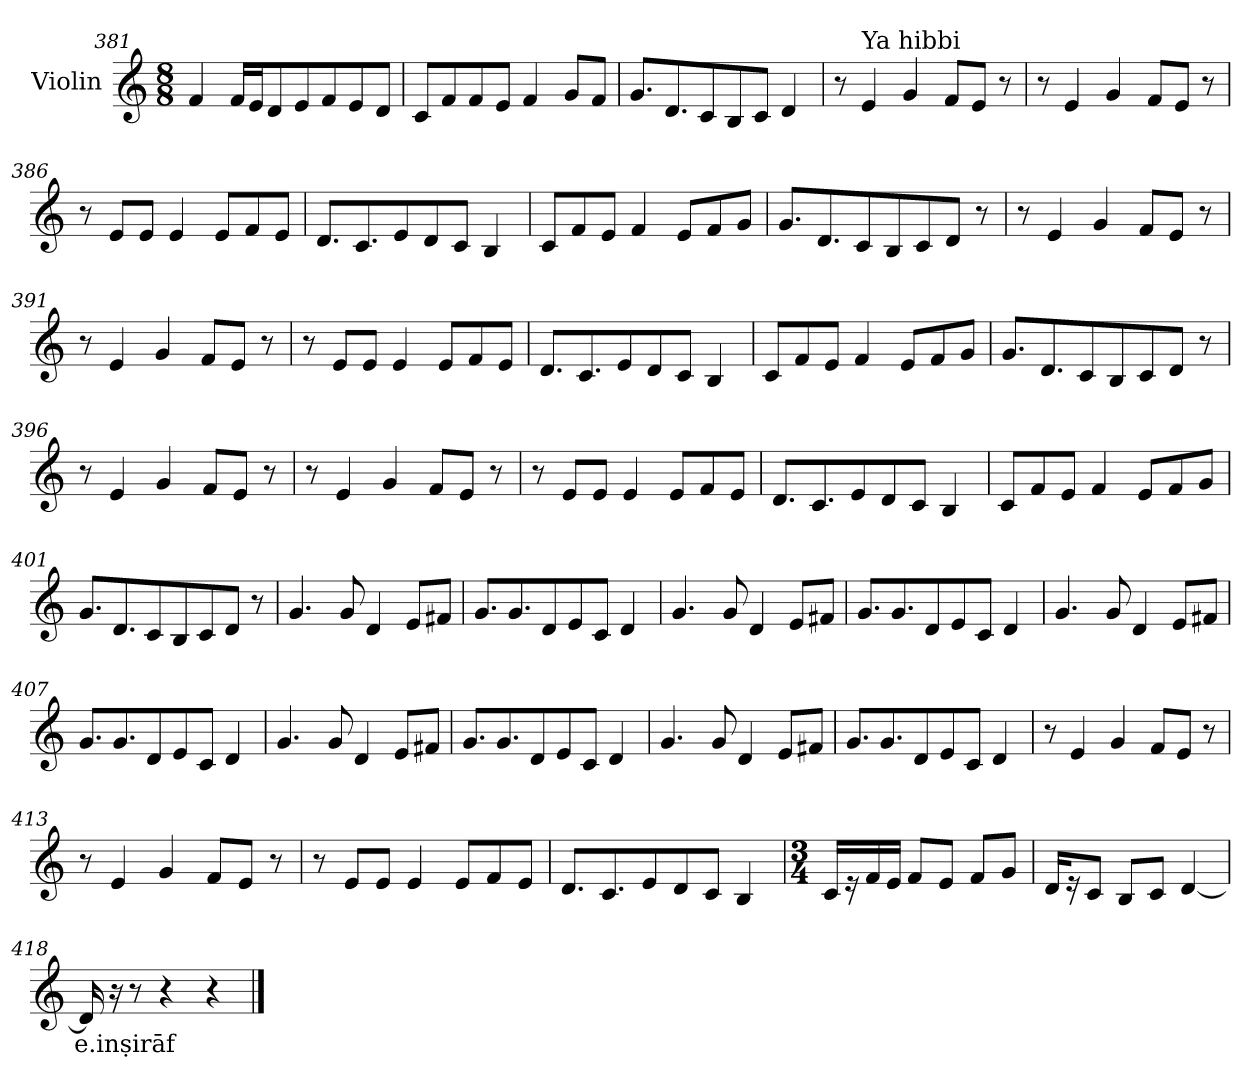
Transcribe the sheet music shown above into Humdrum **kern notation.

**kern	**text
*part1	*part1
*staff1	*staff1
*I"Violin	*
*clefG2	*
*k[]	*
*M8/8	*
=381	=381
4f/	.
16f/LL	.
16e/J	.
8d/	.
8e/	.
8f/	.
8e/	.
8d/J	.
=382	=382
8c/L	.
8f/	.
8f/	.
8e/J	.
4f/	.
8g/L	.
8f/J	.
!!LO:LB:g=z
=383	=383
8.g/L	.
8.d/	.
8c/	.
8B/	.
8c/J	.
4d/	.
=384	=384
8r	.
!LO:TX:a:t=Ya hibbi	!
4e/	.
4g/	.
8f/L	.
8e/J	.
8r	.
=385	=385
8r	.
4e/	.
4g/	.
8f/L	.
8e/J	.
8r	.
=386	=386
8r	.
8e/L	.
8e/J	.
4e/	.
8e/L	.
8f/	.
8e/J	.
!!LO:LB:g=z
=387	=387
8.d/L	.
8.c/	.
8e/	.
8d/	.
8c/J	.
4B/	.
=388	=388
8c/L	.
8f/	.
8e/J	.
4f/	.
8e/L	.
8f/	.
8g/J	.
=389	=389
8.g/L	.
8.d/	.
8c/	.
8B/	.
8c/	.
8d/J	.
8r	.
=390	=390
8r	.
4e/	.
4g/	.
8f/L	.
8e/J	.
8r	.
!!LO:PB:g=z
=391	=391
8r	.
4e/	.
4g/	.
8f/L	.
8e/J	.
8r	.
=392	=392
8r	.
8e/L	.
8e/J	.
4e/	.
8e/L	.
8f/	.
8e/J	.
=393	=393
8.d/L	.
8.c/	.
8e/	.
8d/	.
8c/J	.
4B/	.
=394	=394
8c/L	.
8f/	.
8e/J	.
4f/	.
8e/L	.
8f/	.
8g/J	.
!!LO:PB:g=z
=395	=395
8.g/L	.
8.d/	.
8c/	.
8B/	.
8c/	.
8d/J	.
8r	.
=396	=396
8r	.
4e/	.
4g/	.
8f/L	.
8e/J	.
8r	.
=397	=397
8r	.
4e/	.
4g/	.
8f/L	.
8e/J	.
8r	.
=398	=398
8r	.
8e/L	.
8e/J	.
4e/	.
8e/L	.
8f/	.
8e/J	.
!!LO:LB:g=z
=399	=399
8.d/L	.
8.c/	.
8e/	.
8d/	.
8c/J	.
4B/	.
=400	=400
8c/L	.
8f/	.
8e/J	.
4f/	.
8e/L	.
8f/	.
8g/J	.
=401	=401
8.g/L	.
8.d/	.
8c/	.
8B/	.
8c/	.
8d/J	.
8r	.
=402	=402
4.g/	.
8g/	.
4d/	.
8e/L	.
8f#X/J	.
!!LO:LB:g=z
=403	=403
8.g/L	.
8.g/	.
8d/	.
8e/	.
8c/J	.
4d/	.
=404	=404
4.g/	.
8g/	.
4d/	.
8e/L	.
8f#X/J	.
=405	=405
8.g/L	.
8.g/	.
8d/	.
8e/	.
8c/J	.
4d/	.
=406	=406
4.g/	.
8g/	.
4d/	.
8e/L	.
8f#X/J	.
!!LO:LB:g=z
=407	=407
8.g/L	.
8.g/	.
8d/	.
8e/	.
8c/J	.
4d/	.
=408	=408
4.g/	.
8g/	.
4d/	.
8e/L	.
8f#X/J	.
=409	=409
8.g/L	.
8.g/	.
8d/	.
8e/	.
8c/J	.
4d/	.
=410	=410
4.g/	.
8g/	.
4d/	.
8e/L	.
8f#X/J	.
!!LO:LB:g=z
=411	=411
8.g/L	.
8.g/	.
8d/	.
8e/	.
8c/J	.
4d/	.
=412	=412
8r	.
4e/	.
4g/	.
8f/L	.
8e/J	.
8r	.
=413	=413
8r	.
4e/	.
4g/	.
8f/L	.
8e/J	.
8r	.
=414	=414
8r	.
8e/L	.
8e/J	.
4e/	.
8e/L	.
8f/	.
8e/J	.
!!LO:LB:g=z
=415	=415
8.d/L	.
8.c/	.
8e/	.
8d/	.
8c/J	.
4B/	.
=416	=416
*M3/4	*
*MM60	*
16c/LL	.
16r	.
16f/	.
16e/JJ	.
8f/L	.
8e/J	.
8f/L	.
8g/J	.
=417	=417
16d/KL	.
16r	.
8c/J	.
8B/L	.
8c/J	.
[4d/	.
=418	=418
!	!LO:LY:b
16d/]	e.inṣirāf
16r	.
8r	.
4r	.
4r	.
==	==
*-	*-
